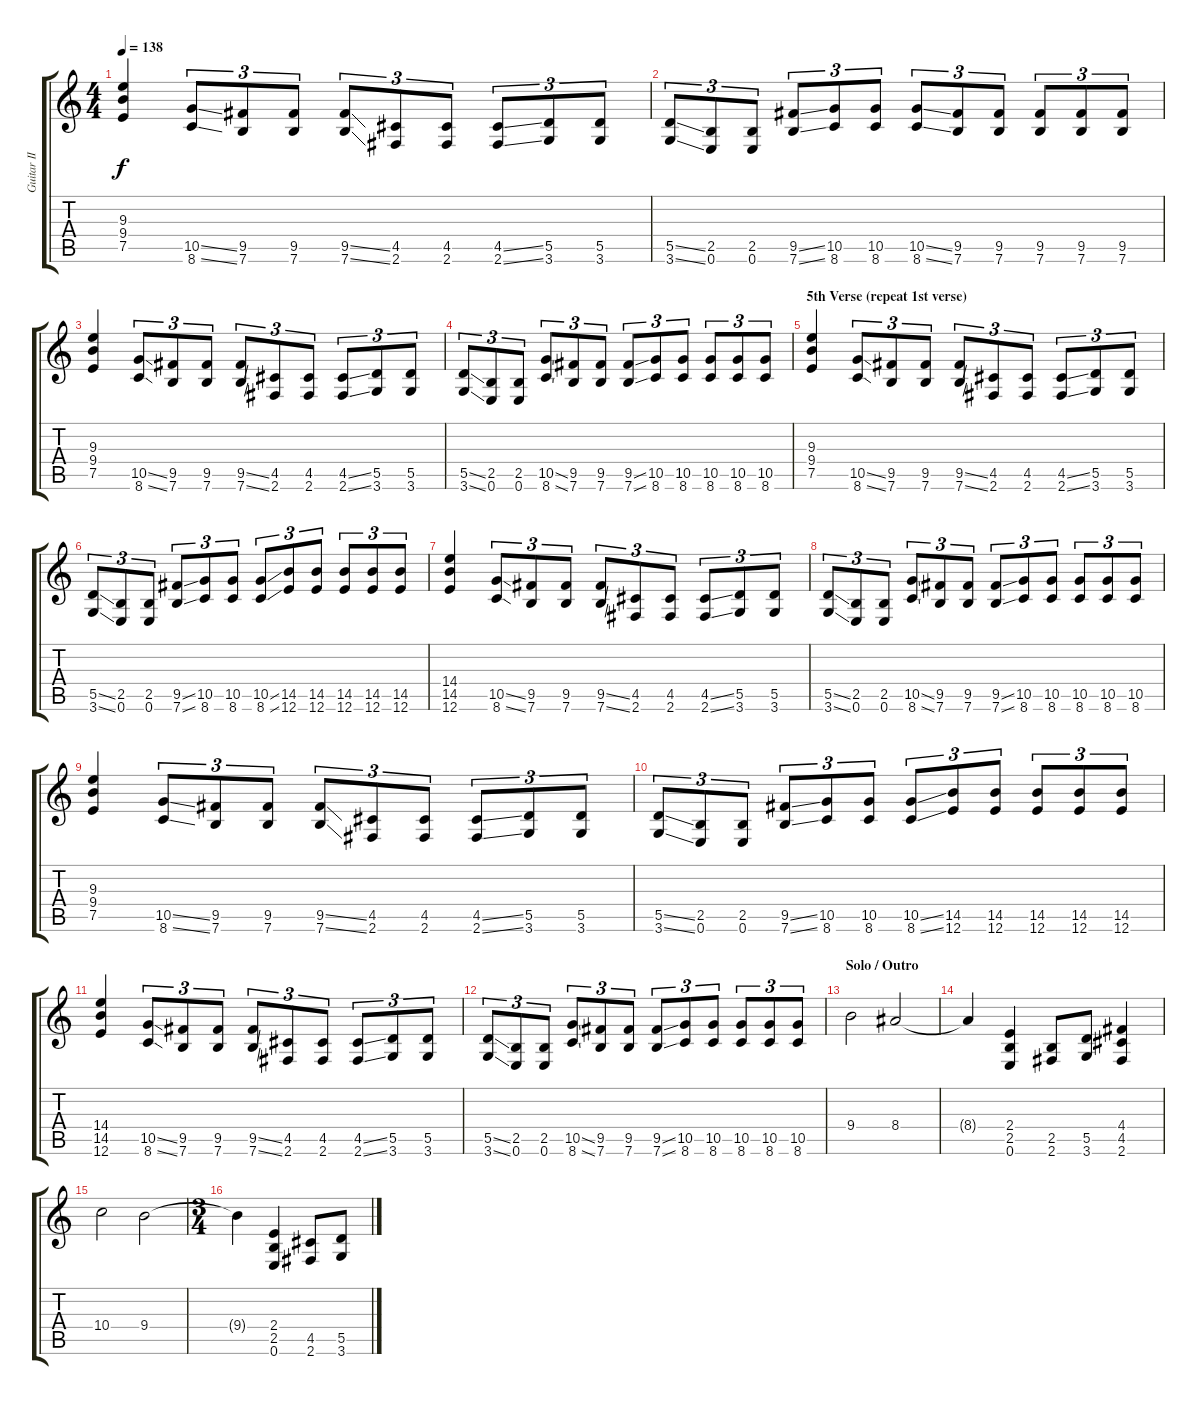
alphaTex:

\track ("Guitar II" "Guitar II") {instrument distortionguitar}
\staff {score tabs}
\tuning (E4 B3 G3 D3 A2 E2) {hide}
\ts (4 4)
\tempo 138
\clef g2
\ks c
(9.3 9.4 7.5).4{dy f} (10.5{ss} 8.6{ss}).8{tu (3 2)} (9.5 7.6).8{tu (3 2)} (9.5 7.6).8{tu (3 2)} (9.5{ss} 7.6{ss}).8{tu (3 2)} (4.5 2.6).8{tu (3 2)} (4.5 2.6).8{tu (3 2)} (4.5{ss} 2.6{ss}).8{tu (3 2)} (5.5 3.6).8{tu (3 2)} (5.5 3.6).8{tu (3 2)} |
(5.5{ss} 3.6{ss}).8{tu (3 2)} (2.5 0.6).8{tu (3 2)} (2.5 0.6).8{tu (3 2)} (9.5{ss} 7.6{ss}).8{tu (3 2)} (10.5 8.6).8{tu (3 2)} (10.5 8.6).8{tu (3 2)} (10.5{ss} 8.6{ss}).8{tu (3 2)} (9.5 7.6).8{tu (3 2)} (9.5 7.6).8{tu (3 2)} (9.5 7.6).8{tu (3 2)} (9.5 7.6).8{tu (3 2)} (9.5 7.6).8{tu (3 2)} |
(9.3 9.4 7.5).4 (10.5{ss} 8.6{ss}).8{tu (3 2)} (9.5 7.6).8{tu (3 2)} (9.5 7.6).8{tu (3 2)} (9.5{ss} 7.6{ss}).8{tu (3 2)} (4.5 2.6).8{tu (3 2)} (4.5 2.6).8{tu (3 2)} (4.5{ss} 2.6{ss}).8{tu (3 2)} (5.5 3.6).8{tu (3 2)} (5.5 3.6).8{tu (3 2)} |
(5.5{ss} 3.6{ss}).8{tu (3 2)} (2.5 0.6).8{tu (3 2)} (2.5 0.6).8{tu (3 2)} (10.5{ss} 8.6{ss}).8{tu (3 2)} (9.5 7.6).8{tu (3 2)} (9.5 7.6).8{tu (3 2)} (9.5{ss} 7.6{ss}).8{tu (3 2)} (10.5 8.6).8{tu (3 2)} (10.5 8.6).8{tu (3 2)} (10.5 8.6).8{tu (3 2)} (10.5 8.6).8{tu (3 2)} (10.5 8.6).8{tu (3 2)} |
\section ("" "5th Verse (repeat 1st verse)")
(9.3 9.4 7.5).4 (10.5{ss} 8.6{ss}).8{tu (3 2)} (9.5 7.6).8{tu (3 2)} (9.5 7.6).8{tu (3 2)} (9.5{ss} 7.6{ss}).8{tu (3 2)} (4.5 2.6).8{tu (3 2)} (4.5 2.6).8{tu (3 2)} (4.5{ss} 2.6{ss}).8{tu (3 2)} (5.5 3.6).8{tu (3 2)} (5.5 3.6).8{tu (3 2)} |
(5.5{ss} 3.6{ss}).8{tu (3 2)} (2.5 0.6).8{tu (3 2)} (2.5 0.6).8{tu (3 2)} (9.5{ss} 7.6{ss}).8{tu (3 2)} (10.5 8.6).8{tu (3 2)} (10.5 8.6).8{tu (3 2)} (10.5{ss} 8.6{ss}).8{tu (3 2)} (14.5 12.6).8{tu (3 2)} (14.5 12.6).8{tu (3 2)} (14.5 12.6).8{tu (3 2)} (14.5 12.6).8{tu (3 2)} (14.5 12.6).8{tu (3 2)} |
(14.4 14.5 12.6).4 (10.5{ss} 8.6{ss}).8{tu (3 2)} (9.5 7.6).8{tu (3 2)} (9.5 7.6).8{tu (3 2)} (9.5{ss} 7.6{ss}).8{tu (3 2)} (4.5 2.6).8{tu (3 2)} (4.5 2.6).8{tu (3 2)} (4.5{ss} 2.6{ss}).8{tu (3 2)} (5.5 3.6).8{tu (3 2)} (5.5 3.6).8{tu (3 2)} |
(5.5{ss} 3.6{ss}).8{tu (3 2)} (2.5 0.6).8{tu (3 2)} (2.5 0.6).8{tu (3 2)} (10.5{ss} 8.6{ss}).8{tu (3 2)} (9.5 7.6).8{tu (3 2)} (9.5 7.6).8{tu (3 2)} (9.5{ss} 7.6{ss}).8{tu (3 2)} (10.5 8.6).8{tu (3 2)} (10.5 8.6).8{tu (3 2)} (10.5 8.6).8{tu (3 2)} (10.5 8.6).8{tu (3 2)} (10.5 8.6).8{tu (3 2)} |
(9.3 9.4 7.5).4 (10.5{ss} 8.6{ss}).8{tu (3 2)} (9.5 7.6).8{tu (3 2)} (9.5 7.6).8{tu (3 2)} (9.5{ss} 7.6{ss}).8{tu (3 2)} (4.5 2.6).8{tu (3 2)} (4.5 2.6).8{tu (3 2)} (4.5{ss} 2.6{ss}).8{tu (3 2)} (5.5 3.6).8{tu (3 2)} (5.5 3.6).8{tu (3 2)} |
(5.5{ss} 3.6{ss}).8{tu (3 2)} (2.5 0.6).8{tu (3 2)} (2.5 0.6).8{tu (3 2)} (9.5{ss} 7.6{ss}).8{tu (3 2)} (10.5 8.6).8{tu (3 2)} (10.5 8.6).8{tu (3 2)} (10.5{ss} 8.6{ss}).8{tu (3 2)} (14.5 12.6).8{tu (3 2)} (14.5 12.6).8{tu (3 2)} (14.5 12.6).8{tu (3 2)} (14.5 12.6).8{tu (3 2)} (14.5 12.6).8{tu (3 2)} |
(14.4 14.5 12.6).4 (10.5{ss} 8.6{ss}).8{tu (3 2)} (9.5 7.6).8{tu (3 2)} (9.5 7.6).8{tu (3 2)} (9.5{ss} 7.6{ss}).8{tu (3 2)} (4.5 2.6).8{tu (3 2)} (4.5 2.6).8{tu (3 2)} (4.5{ss} 2.6{ss}).8{tu (3 2)} (5.5 3.6).8{tu (3 2)} (5.5 3.6).8{tu (3 2)} |
(5.5{ss} 3.6{ss}).8{tu (3 2)} (2.5 0.6).8{tu (3 2)} (2.5 0.6).8{tu (3 2)} (10.5{ss} 8.6{ss}).8{tu (3 2)} (9.5 7.6).8{tu (3 2)} (9.5 7.6).8{tu (3 2)} (9.5{ss} 7.6{ss}).8{tu (3 2)} (10.5 8.6).8{tu (3 2)} (10.5 8.6).8{tu (3 2)} (10.5 8.6).8{tu (3 2)} (10.5 8.6).8{tu (3 2)} (10.5 8.6).8{tu (3 2)} |
\section ("" "Solo / Outro")
9.4.2 8.4.2 |
8.4{t}.4 (2.4 2.5 0.6).4 (2.5 2.6).8 (5.5 3.6).8 (4.4 4.5 2.6).4 |
10.4.2 9.4.2 |
\ts (3 4)
9.4{t}.4 (2.4 2.5 0.6).4 (4.5 2.6).8 (5.5 3.6).8
